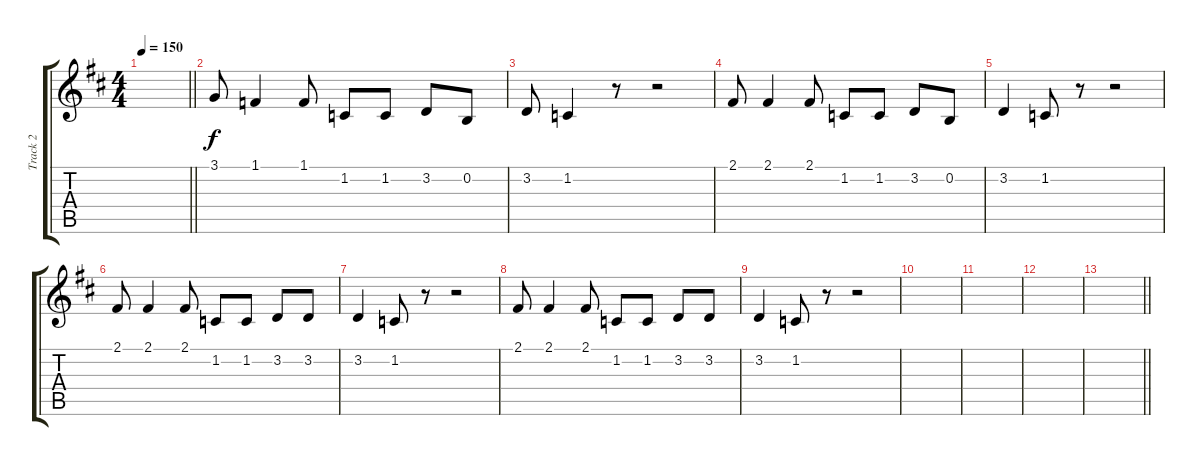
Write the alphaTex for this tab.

\track ("Track 2" "Track 2") {instrument tenorsax}
\staff {score tabs}
\tuning (E4 B3 G3 D3 A2 E2) {hide}
\ts (4 4)
\tempo 150
\clef g2
\barLineRight lightlight
\ks d
|
3.1.8 1.1.4 1.1.8 1.2.8 1.2.8 3.2.8 0.2.8 |
3.2.8 1.2.4 r.8 r.2 |
2.1.8 2.1.4 2.1.8 1.2.8 1.2.8 3.2.8 0.2.8 |
3.2.4 1.2.8 r.8 r.2 |
2.1.8 2.1.4 2.1.8 1.2.8 1.2.8 3.2.8 3.2.8 |
3.2.4 1.2.8 r.8 r.2 |
2.1.8 2.1.4 2.1.8 1.2.8 1.2.8 3.2.8 3.2.8 |
3.2.4 1.2.8 r.8 r.2 |
|
|
|
\barLineRight lightlight
